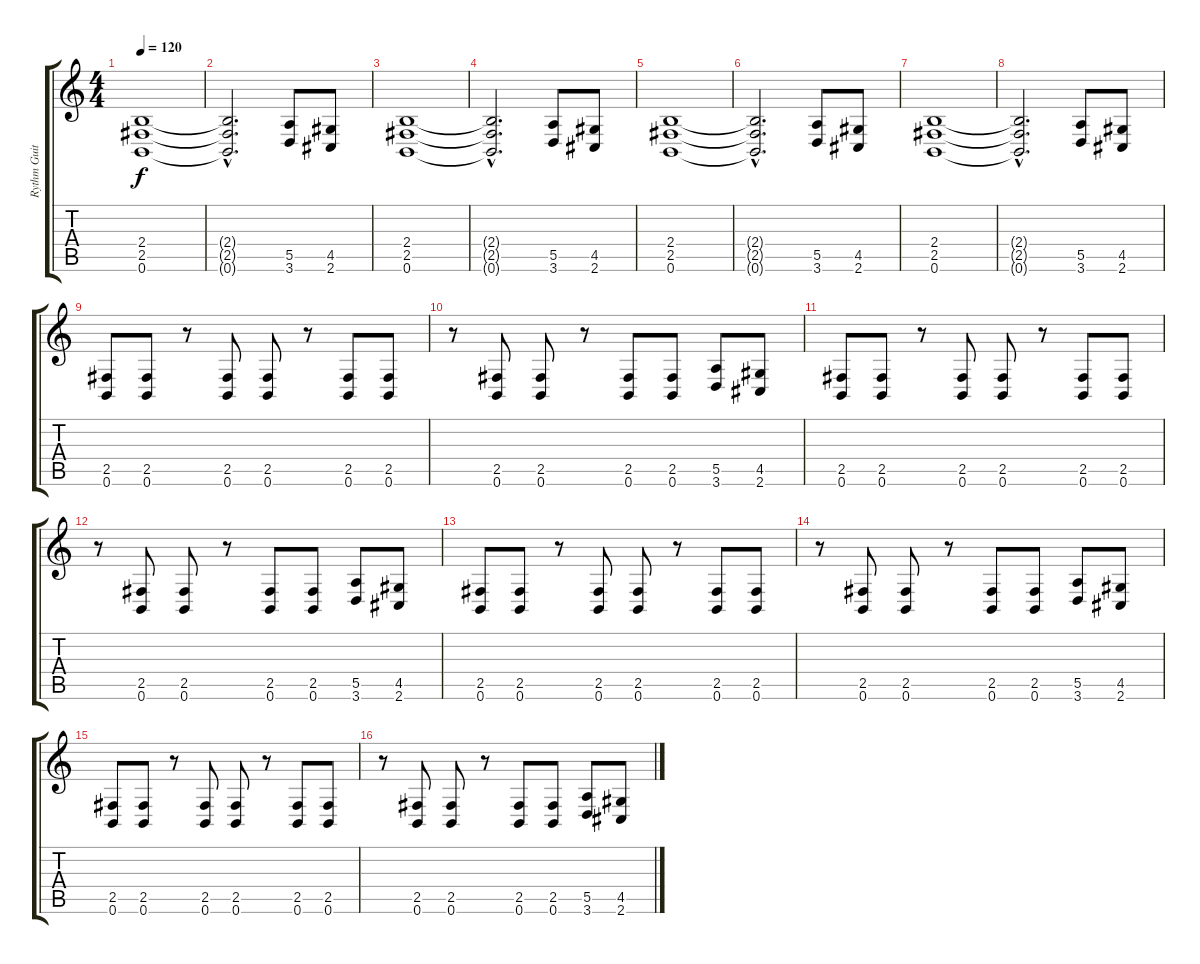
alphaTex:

\track ("Rythm Guitar" "Rythm Guit") {instrument distortionguitar}
\staff {score tabs}
\tuning (B3 Gb3 D3 A2 E2 B1) {hide}
\ts (4 4)
\tempo 120
\clef g2
\ks c
(2.4 2.5 0.6).1{dy f} |
(2.4{hac t} 2.5{hac t} 0.6{hac t}).2{d} (5.5 3.6).8 (4.5 2.6).8 |
(2.4 2.5 0.6).1 |
(2.4{hac t} 2.5{hac t} 0.6{hac t}).2{d} (5.5 3.6).8 (4.5 2.6).8 |
(2.4 2.5 0.6).1 |
(2.4{hac t} 2.5{hac t} 0.6{hac t}).2{d} (5.5 3.6).8 (4.5 2.6).8 |
(2.4 2.5 0.6).1 |
(2.4{hac t} 2.5{hac t} 0.6{hac t}).2{d} (5.5 3.6).8 (4.5 2.6).8 |
(2.5 0.6).8 (2.5 0.6).8 r.8 (2.5 0.6).8 (2.5 0.6).8 r.8 (2.5 0.6).8 (2.5 0.6).8 |
r.8 (2.5 0.6).8 (2.5 0.6).8 r.8 (2.5 0.6).8 (2.5 0.6).8 (5.5 3.6).8 (4.5 2.6).8 |
(2.5 0.6).8 (2.5 0.6).8 r.8 (2.5 0.6).8 (2.5 0.6).8 r.8 (2.5 0.6).8 (2.5 0.6).8 |
r.8 (2.5 0.6).8 (2.5 0.6).8 r.8 (2.5 0.6).8 (2.5 0.6).8 (5.5 3.6).8 (4.5 2.6).8 |
(2.5 0.6).8 (2.5 0.6).8 r.8 (2.5 0.6).8 (2.5 0.6).8 r.8 (2.5 0.6).8 (2.5 0.6).8 |
r.8 (2.5 0.6).8 (2.5 0.6).8 r.8 (2.5 0.6).8 (2.5 0.6).8 (5.5 3.6).8 (4.5 2.6).8 |
(2.5 0.6).8 (2.5 0.6).8 r.8 (2.5 0.6).8 (2.5 0.6).8 r.8 (2.5 0.6).8 (2.5 0.6).8 |
r.8 (2.5 0.6).8 (2.5 0.6).8 r.8 (2.5 0.6).8 (2.5 0.6).8 (5.5 3.6).8 (4.5 2.6).8
